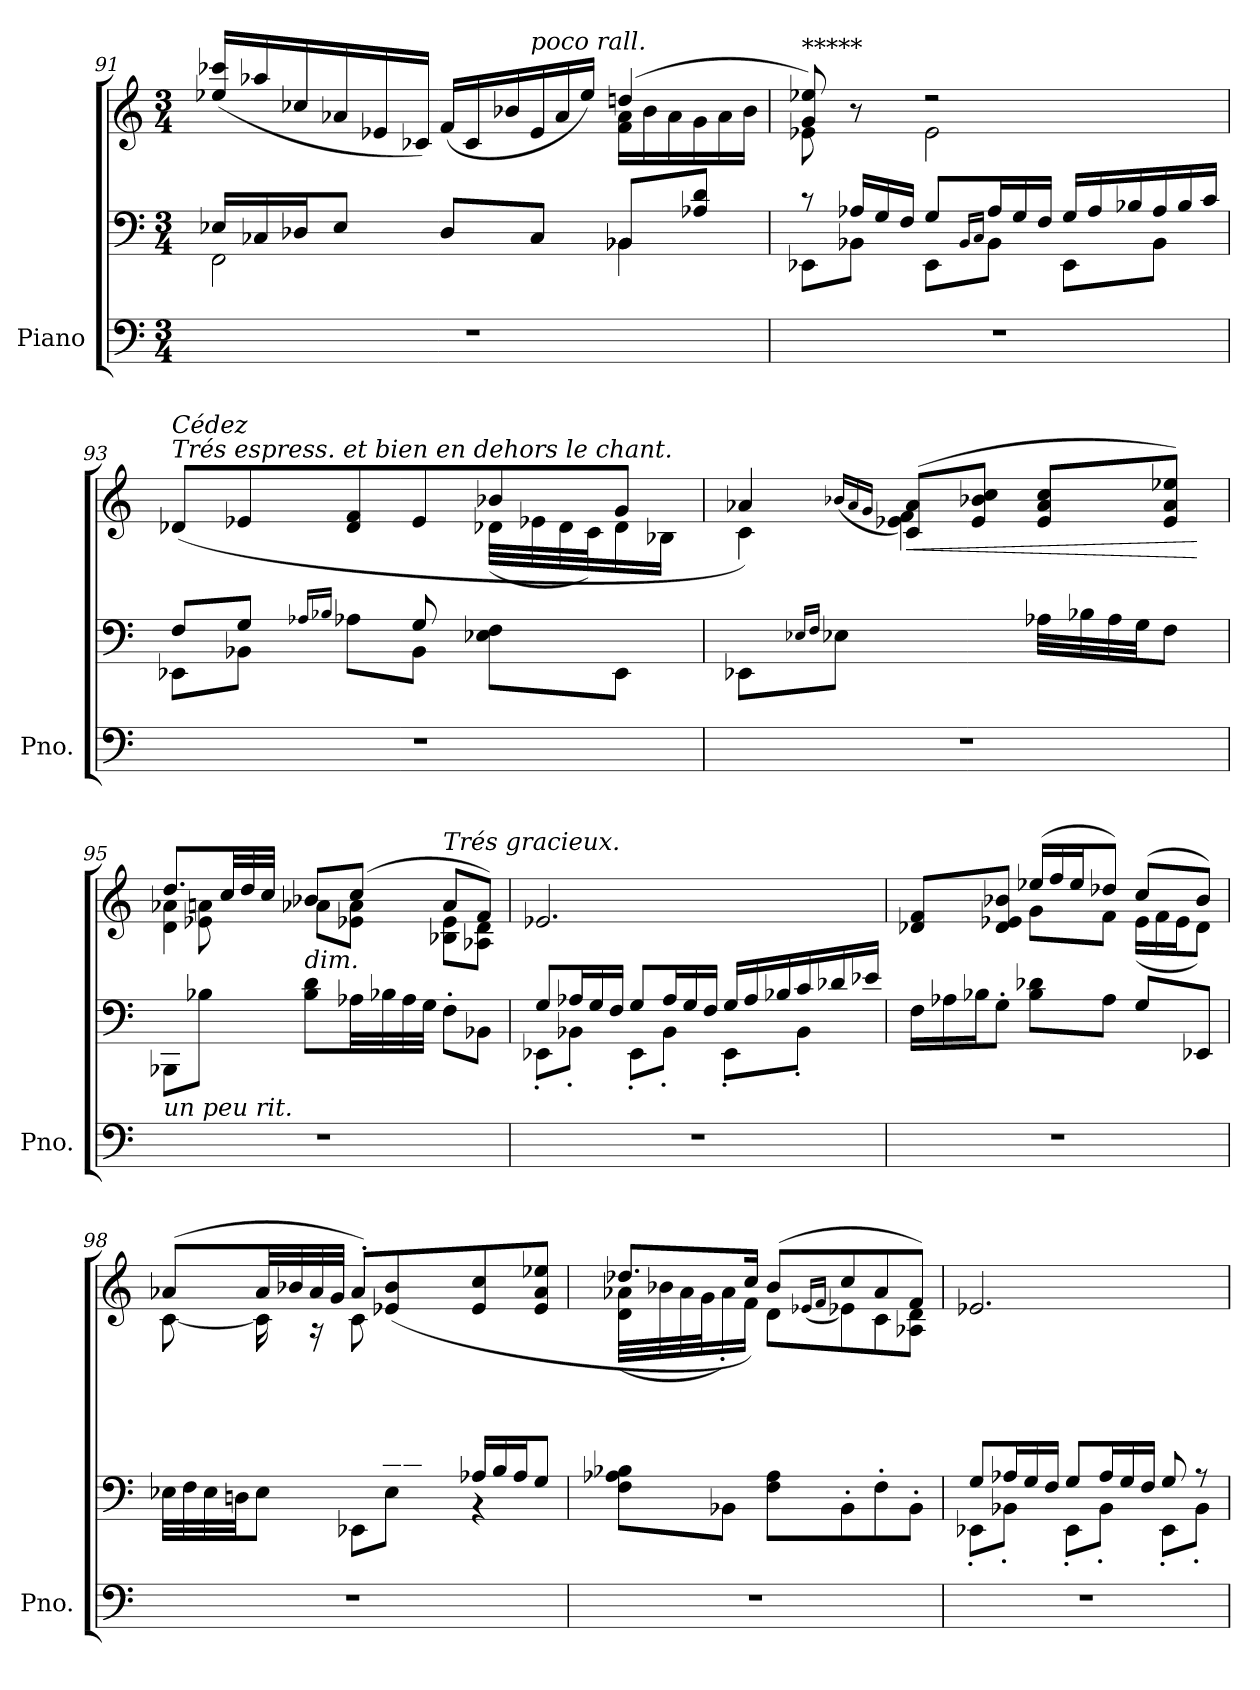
**kern	**kern	**kern	**dynam
*part1	*part1	*part1	*part1
*staff3	*staff2	*staff1	*staff1/2/3
*I"Piano	*	*	*
*I'Pno.	*	*	*
*clefF4	*clefF4	*clefG2	*
*k[]	*k[]	*k[]	*
*M3/4	*M3/4	*M3/4	*
*	*Xtuplet	*Xtuplet	*
=91	=91	=91	=91
*	*^	*^	*
2.r	24E-X/LL	2FF\	(24ee-X/ 24ccc-X/LL	2ryy	.
.	24C-X/	.	24aa-X/	.	.
.	24D-X/J	.	24cc-X/	.	.
.	8E-/J	.	24a-X/	.	.
.	.	.	24e-X/	.	.
.	.	.	24c-X/JJ)	.	.
.	8D-/L	.	(24f/LL	.	.
.	.	.	24c-/	.	.
.	.	.	24b-X/	.	.
!	!	!	!LO:TX:a:i:t=poco rall.	!	!
.	8C-/J	.	24e-/	.	.
.	.	.	24a-/	.	.
.	.	.	24ee-/JJ)	.	.
.	4BB-X\	8BB-/L	(4ddn/	24f\ 24a-\LL	.
.	.	.	.	24b-\	.
.	.	.	.	24a-\	.
.	.	8A-X/ 8d/J	.	24g\	.
.	.	.	.	24a-\	.
.	.	.	.	24b-\JJ	.
!!LO:LB:g=z	!!
=92	=92	=92	=92	=92	=92
!	!	!	!LO:TX:a:t=*****	!	!
2.r	8r	8EE-X\L	8g/ 8ee-X/)	8e-X\	.
.	24A-X/LL	8BB-X\J	8r	8ryy	.
.	24G/	.	.	.	.
.	24F/JJ	.	.	.	.
.	8G/L	8EE-\L	2r	2e-\	.
.	.	16qBB-/LL	.	.	.
.	.	16qC/JJ	.	.	.
.	24A-/L	8BB-\J	.	.	.
.	24G/	.	.	.	.
.	24F/JJ	.	.	.	.
.	24G/LL	8EE-\L	.	.	.
.	24A-/	.	.	.	.
.	24B-X/	.	.	.	.
.	24A-/	8BB-\J	.	.	.
.	24B-/	.	.	.	.
.	24c/JJ	.	.	.	.
=93	=93	=93	=93	=93	=93
!	!	!	!LO:TX:a:i:t=Trés espress. et bien en dehors le chant.	!	!
!	!	!	!LO:TX:a:i:t=Cédez	!	!
2.r	8F/L	8EE-X\L	(>8d-X/L	2ryy	.
.	8G/J	8BB-X\J	8e-X/	.	.
.	.	16qA-X/LL	.	.	.
.	.	16qB-X/JJ	.	.	.
.	8rFyy	8A-\L	8d-/ 8f/	.	.
.	8G/	8BB-\J	8e-/	.	.
.	4ryy	8E-X\ 8F\L	8b-X/	(32d-X\LLL	.
.	.	.	.	32e-X\	.
.	.	.	.	32d-\	.
.	.	.	.	32c\J)	.
.	.	8EE-\J	8g/J	16d-\	.
.	.	.	.	16B-X\JJ	.
*	*v	*v	*	*	*
=94	=94	=94	=94	=94
2.r	8EE-X\L	4a-X/)	4c\	.
.	16qE-X/LL	.	.	.
.	16qF/JJ	.	.	.
.	8E-\J	.	.	.
.	.	.	(>16qb-X/LL	.
.	.	.	16qa-/	.
.	.	.	16qg/JJ	.
!	!	!	!	!LO:HP:b
.	4ryy	(8c/ 8a-/L	4e-X\ 4f\)	<
.	.	8e-/ 8b-/ 8cc/J	.	.
.	32A-X\LLL	8e-/ 8a-/ 8cc/L	4ryy	.
.	32B-X\	.	.	.
.	32A-\	.	.	.
.	32G\JJ	.	.	.
.	8F\J	8e-/ 8a-/ 8ee-X/J)	.	.
*	*	*v	*v	*
.	.	.	[
!!LO:LB:g=z
=95	=95	=95	=95
*	*^	*^	*
*	*	*	*	*^	*
!	!LO:TX:b:i:t=un   peu   rit.	!	!	!	!	!
2.r	8ryy	8BBB-X\L	8.dd/L	4d\ 4a-X\	8ryy	.
.	8ryy	8B-X\J	.	.	8e-X\ 8a\	.
.	.	.	48cc/LL	.	.	.
.	.	.	48dd/	.	.	.
.	.	.	48cc/JJJ	.	.	.
!	!	!	!LO:TX:b:i:t=dim.	!	!	!
.	2ryy	8B-\ 8d\L	8b-X/L	8a-\L	2ryy	.
.	.	32A-X\LL	(8cc/J	8e-X\ 8a-\J	.	.
.	.	32B-X\	.	.	.	.
.	.	32A-\	.	.	.	.
.	.	32G\JJJ	.	.	.	.
!	!	!	!LO:TX:a:i:t=Trés gracieux.	!	!	!
.	.	8F'\L	8a-/L	8B-X\ 8e-\L	.	.
.	.	8BB-X\J	8f/J)	8A-X\ 8d\J	.	.
*	*	*	*v	*v	*v	*
=96	=96	=96	=96	=96
2.r	8G/L	8EE-X'\L	2.e-X/	.
.	24A-X/L	8BB-X'\J	.	.
.	24G/	.	.	.
.	24F/JJ	.	.	.
.	8G/L	8EE-'\L	.	.
.	24A-/L	8BB-'\J	.	.
.	24G/	.	.	.
.	24F/JJ	.	.	.
.	24G/LL	8EE-'\L	.	.
.	24A-/	.	.	.
.	24B-X/	.	.	.
.	24c/	8BB-'\J	.	.
.	24d-X/	.	.	.
.	24e-X/JJ	.	.	.
*	*v	*v	*	*
!!LO:PB:g=z
=97	=97	=97	=97
*	*	*^	*
2.r	24F\LL	8d-X/ 8f/L	4reyy	.
.	24A-X\	.	.	.
.	24B-X\J	.	.	.
.	8G'\J	8d-/ 8e-X/ 8b-X/J	.	.
.	8B-\ 8d-X\L	(24ee-X/LL	8g\L	.
.	.	24ff/	.	.
.	.	24ee-/J	.	.
.	8A-\J	8dd-X/J)	8f\J	.
.	8G/L	(8cc/L	(24e-\LL	.
.	.	.	24f\	.
.	.	.	24e-\J	.
.	8EE-X/J	8b-/J)	8d-\J)	.
=98	=98	=98	=98	=98
*	*^	*	*	*
2.r	4.ryy	32E-X\LLL	(8a-X/L	[8c\	.
.	.	32F\	.	.	.
.	.	32E-\	.	.	.
.	.	32Dn\JJ	.	.	.
.	.	8E-\J	32a-/LL	16c\]	.
.	.	.	32b-X/	.	.
.	.	.	32a-/	16r	.
.	.	.	32g/JJJ	.	.
.	.	8EE-X\L	8a-'/L)	8c\L	.
.	24d-X/L	8E-\J	(8e-X/ 8b-/	4.ryy	.
.	24c/	.	.	.	.
.	24B-X/JJ	.	.	.	.
.	24A-X/LL	4rBB	8e-/ 8cc/	.	.
.	24B-/	.	.	.	.
.	24A-/J	.	.	.	.
.	8G/J	.	8e-/ 8a-/ 8ee-X/J	.	.
*	*v	*v	*	*	*
=99	=99	=99	=99	=99
2.r	8F\ 8A-X\ 8B-X\L	8.dd-X/L	(>32d\ 32a-X\LLL	.
.	.	.	32b-X\	.
.	.	.	32a-\	.
.	.	.	32g\J	.
.	8BB-X\J	.	16a-'\)	.
.	.	16cc/Jk)	16f\JJ	.
.	8F\ 8A-\L	(8b-/L	8d\L	.
.	.	.	(16qe-X/LL	.
.	.	.	16qf/JJ	.
.	8BB-'\	8cc/	8e-\)	.
.	8F'\	8a-/	8c\	.
.	8BB-'\J	8f/J)	8A-X\ 8d\J	.
*	*	*v	*v	*
!!LO:LB:g=z
=100	=100	=100	=100
*	*^	*	*
2.r	8G/L	8EE-X'\L	2.e-X/	.
.	24A-X/L	8BB-X'\J	.	.
.	24G/	.	.	.
.	24F/JJ	.	.	.
.	8G/L	8EE-'\L	.	.
.	24A-/L	8BB-'\J	.	.
.	24G/	.	.	.
.	24F/JJ	.	.	.
.	8G/	8EE-'\L	.	.
.	8r	8BB-'\J	.	.
*	*v	*v	*	*
=	=	=	=
*-	*-	*-	*-
